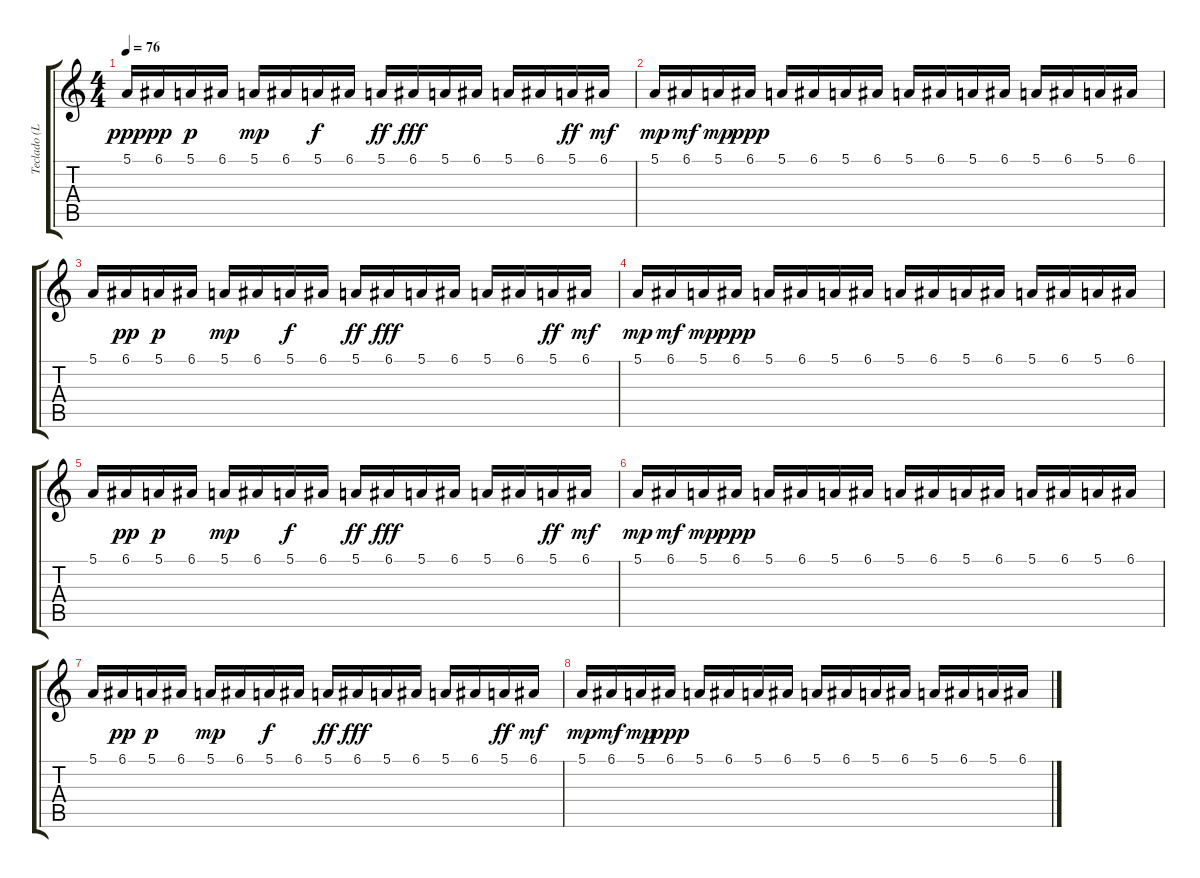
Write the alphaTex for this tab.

\track ("Teclado (Lider)" "Teclado (L") {instrument stringensemble1}
\staff {score tabs}
\tuning (E4 B3 G3 D3 A2 E2) {hide}
\ts (4 4)
\tempo 76
\clef g2
\ks c
5.1.16{dy ppp} 6.1.16{dy pp} 5.1.16{dy p} 6.1.16 5.1.16{dy mp} 6.1.16 5.1.16{dy f} 6.1.16 5.1.16{dy ff} 6.1.16{dy fff} 5.1.16 6.1.16 5.1.16 6.1.16 5.1.16{dy ff} 6.1.16{dy mf} |
5.1.16{dy mp} 6.1.16{dy mf} 5.1.16{dy mp} 6.1.16{dy ppp} 5.1.16 6.1.16 5.1.16 6.1.16 5.1.16 6.1.16 5.1.16 6.1.16 5.1.16 6.1.16 5.1.16 6.1.16 |
5.1.16 6.1.16{dy pp} 5.1.16{dy p} 6.1.16 5.1.16{dy mp} 6.1.16 5.1.16{dy f} 6.1.16 5.1.16{dy ff} 6.1.16{dy fff} 5.1.16 6.1.16 5.1.16 6.1.16 5.1.16{dy ff} 6.1.16{dy mf} |
5.1.16{dy mp} 6.1.16{dy mf} 5.1.16{dy mp} 6.1.16{dy ppp} 5.1.16 6.1.16 5.1.16 6.1.16 5.1.16 6.1.16 5.1.16 6.1.16 5.1.16 6.1.16 5.1.16 6.1.16 |
5.1.16 6.1.16{dy pp} 5.1.16{dy p} 6.1.16 5.1.16{dy mp} 6.1.16 5.1.16{dy f} 6.1.16 5.1.16{dy ff} 6.1.16{dy fff} 5.1.16 6.1.16 5.1.16 6.1.16 5.1.16{dy ff} 6.1.16{dy mf} |
5.1.16{dy mp} 6.1.16{dy mf} 5.1.16{dy mp} 6.1.16{dy ppp} 5.1.16 6.1.16 5.1.16 6.1.16 5.1.16 6.1.16 5.1.16 6.1.16 5.1.16 6.1.16 5.1.16 6.1.16 |
5.1.16 6.1.16{dy pp} 5.1.16{dy p} 6.1.16 5.1.16{dy mp} 6.1.16 5.1.16{dy f} 6.1.16 5.1.16{dy ff} 6.1.16{dy fff} 5.1.16 6.1.16 5.1.16 6.1.16 5.1.16{dy ff} 6.1.16{dy mf} |
5.1.16{dy mp} 6.1.16{dy mf} 5.1.16{dy mp} 6.1.16{dy ppp} 5.1.16 6.1.16 5.1.16 6.1.16 5.1.16 6.1.16 5.1.16 6.1.16 5.1.16 6.1.16 5.1.16 6.1.16
